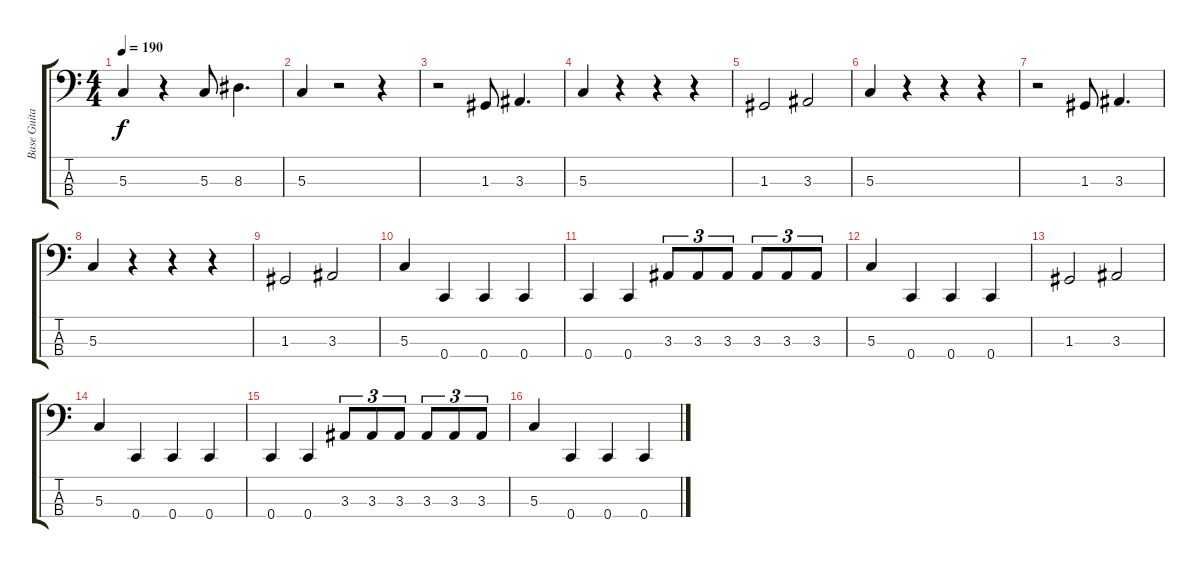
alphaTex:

\track ("Base Guitar" "Base Guita") {instrument electricbassfinger}
\staff {score tabs}
\tuning (F2 C2 G1 C1) {hide}
\ts (4 4)
\tempo 190
\clef f4
\ks c
5.3.4{dy f} r.4 5.3.8 8.3.4{d} |
5.3.4 r.2 r.4 |
r.2 1.3.8 3.3.4{d} |
5.3.4 r.4 r.4 r.4 |
1.3.2 3.3.2 |
5.3.4 r.4 r.4 r.4 |
r.2 1.3.8 3.3.4{d} |
5.3.4 r.4 r.4 r.4 |
1.3.2 3.3.2 |
5.3.4 0.4.4 0.4.4 0.4.4 |
0.4.4 0.4.4 3.3.8{tu (3 2)} 3.3.8{tu (3 2)} 3.3.8{tu (3 2)} 3.3.8{tu (3 2)} 3.3.8{tu (3 2)} 3.3.8{tu (3 2)} |
5.3.4 0.4.4 0.4.4 0.4.4 |
1.3.2 3.3.2 |
5.3.4 0.4.4 0.4.4 0.4.4 |
0.4.4 0.4.4 3.3.8{tu (3 2)} 3.3.8{tu (3 2)} 3.3.8{tu (3 2)} 3.3.8{tu (3 2)} 3.3.8{tu (3 2)} 3.3.8{tu (3 2)} |
5.3.4 0.4.4 0.4.4 0.4.4
